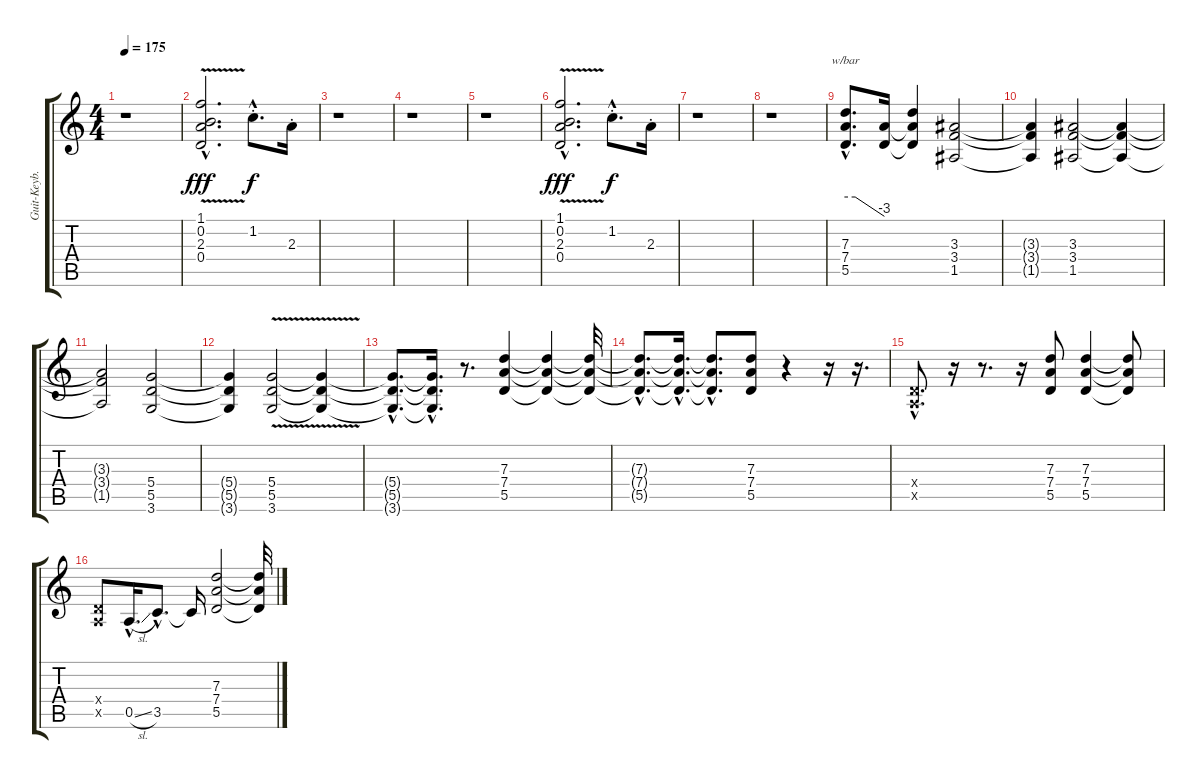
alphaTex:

\track ("Guit-Keyb." "Guit-Keyb.") {instrument overdrivenguitar}
\staff {score tabs}
\tuning (E4 B3 G3 D3 A2 E2) {hide}
\ts (4 4)
\tempo 175
\clef g2
\ks c
r.1{dy f} |
(1.1{hac} 0.2{v hac} 2.3{hac} 0.4{v hac}).2{d dy fff} 1.2{hac st}.8{d dy f} 2.3{st}.16 |
r.1 |
r.1 |
r.1 |
(1.1{hac} 0.2{v hac} 2.3{hac} 0.4{v hac}).2{d dy fff} 1.2{hac st}.8{d dy f} 2.3{st}.16 |
r.1 |
r.1 |
(7.3{hac} 7.4{hac} 5.5{hac}).8{d tbe (custom default 0 0 15 0 60 -12) volume 10} (7.4{t} 5.5{t}).16 (7.3{t} 7.4{t} 5.5{t}).4 (3.3 3.4 1.5).2 |
(3.3{t} 3.4{t} 1.5{t}).4 (3.3 3.4 1.5).2 (3.3{t} 3.4{t} 1.5{t}).4 |
(3.3{t} 3.4{t} 1.5{t}).2 (5.4 5.5 3.6).2 |
(5.4{t} 5.5{t} 3.6{t}).4 (5.4{v} 5.5 3.6{v}).2 (5.4{t} 5.5{t} 3.6{t}).4 |
(5.4{hac t} 5.5{hac t} 3.6{hac t}).8{d} (5.4{hac t} 5.5{hac t} 3.6{hac t}).16{d} r.8{d} (7.3 7.4 5.5).4 (7.3{t} 7.4{t} 5.5{t}).4 (7.3{t} 7.4{t} 5.5{t}).32 |
(7.3{hac t} 7.4{hac t} 5.5{hac t}).8{d} (7.3{hac t} 7.4{hac t} 5.5{hac t}).16{d} (7.3{hac t} 7.4{hac t} 5.5{hac t}).8{d} (7.3 7.4 5.5).8 r.4 r.16 r.16{d} |
(0.4{hac x} 0.5{hac x}).8{d} r.16 r.8{d} r.16 (7.3 7.4 5.5).8 (7.3 7.4 5.5).4 (7.3{t} 7.4{t} 5.5{t}).8 |
(0.4{x} 0.5{x}).8 0.5{sl hac}.16{d} 3.5{hac}.8{d} 3.5{t}.16 (7.3 7.4 5.5).2 (7.3{t} 7.4{t} 5.5{t}).32
